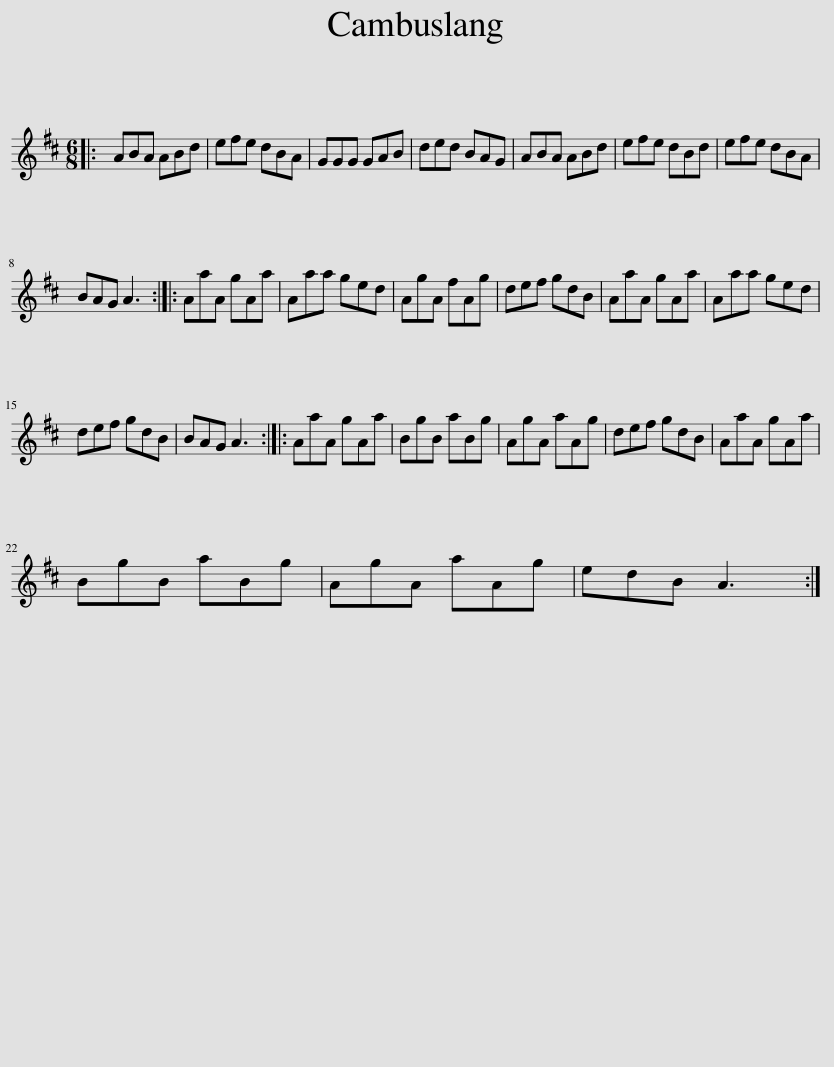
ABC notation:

X:1
L:1/8
M:6/8
I:linebreak $
K:D
V:1 treble
V:1
|: ABA ABd | efe dBA | GGG GAB | ded BAG | ABA ABd | %5
 efe dBd | efe dBA |$ BAG A3 :: AaA gAa | Aaa ged | %10
 AgA fAg | def gdB | AaA gAa | Aaa ged |$ def gdB | %15
 BAG A3 :: AaA gAa | BgB aBg | AgA aAg | def gdB | %20
 AaA gAa |$ BgB aBg | AgA aAg | edB A3 :| %24
